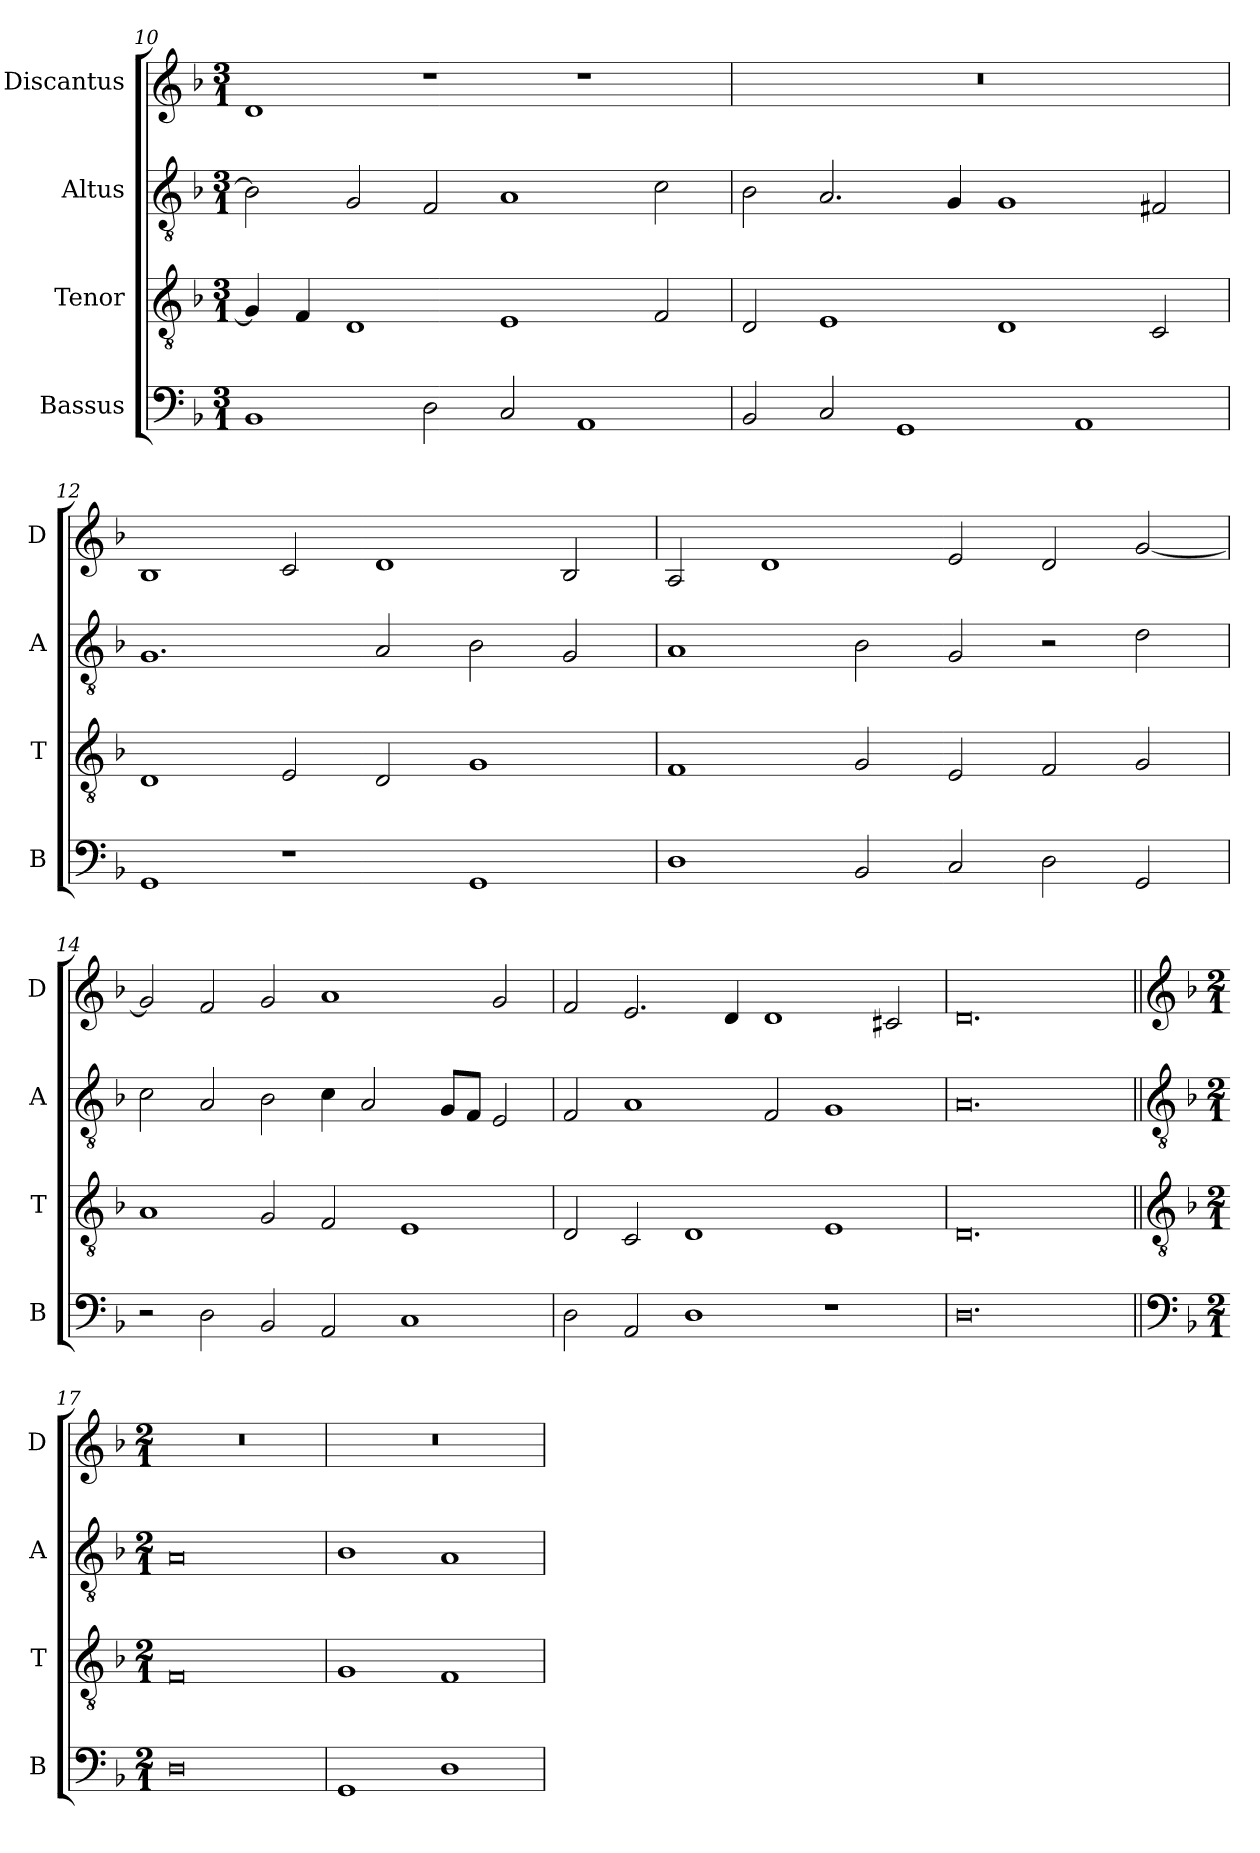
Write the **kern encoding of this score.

**kern	**kern	**kern	**kern
*part4	*part3	*part2	*part1
*staff4	*staff3	*staff2	*staff1
*I"Bassus	*I"Tenor	*I"Altus	*I"Discantus
*I'B	*I'T	*I'A	*I'D
*clefF4	*clefGv2	*clefGv2	*clefG2
*k[b-]	*k[b-]	*k[b-]	*k[b-]
*M3/1	*M3/1	*M3/1	*M3/1
=10	=10	=10	=10
1BB-	4G/]	2B-\]	1d
.	4F/	.	.
.	1D	2G/	.
2D\	.	2F/	1r
2C/	1E	1A	.
1AA	.	.	1r
.	2F/	2c\	.
=11	=11	=11	=11
2BB-/	2D/	2B-\	0.r
2C/	1E	2.A/	.
1GG	.	.	.
.	.	4G/	.
.	1D	1G	.
1AA	.	.	.
.	2C/	2F#X/	.
=12	=12	=12	=12
1GG	1D	1.G	1B-
1r	2E/	.	2c/
.	2D/	2A/	1d
1GG	1G	2B-\	.
.	.	2G/	2B-/
=13	=13	=13	=13
1D	1F	1A	2A/
.	.	.	1d
2BB-/	2G/	2B-\	.
2C/	2E/	2G/	2e/
2D\	2F/	2r	2d/
2GG/	2G/	2d\	[2g/
=14	=14	=14	=14
2r	1A	2c\	2g/]
2D\	.	2A/	2f/
2BB-/	2G/	2B-\	2g/
2AA/	2F/	4c\	1a
.	.	2A/	.
1C	1E	.	.
.	.	8G/L	.
.	.	8F/J	.
.	.	2E/	2g/
=15	=15	=15	=15
2D\	2D/	2F/	2f/
2AA/	2C/	1A	2.e/
1D	1D	.	.
.	.	.	4d/
.	.	2F/	1d
1r	1E	1G	.
.	.	.	2c#X/
=16	=16	=16	=16
0.D	0.D	0.A	0.d
!!LO:LB:g=z
=17||	=17||	=17||	=17||
*clefF4	*clefGv2	*clefGv2	*clefG2
*k[b-]	*k[b-]	*k[b-]	*k[b-]
*M2/1	*M2/1	*M2/1	*M2/1
0D	0F	0A	0r
=18	=18	=18	=18
1GG	1G	1B-	0r
1D	1F	1A	.
=	=	=	=
*-	*-	*-	*-
